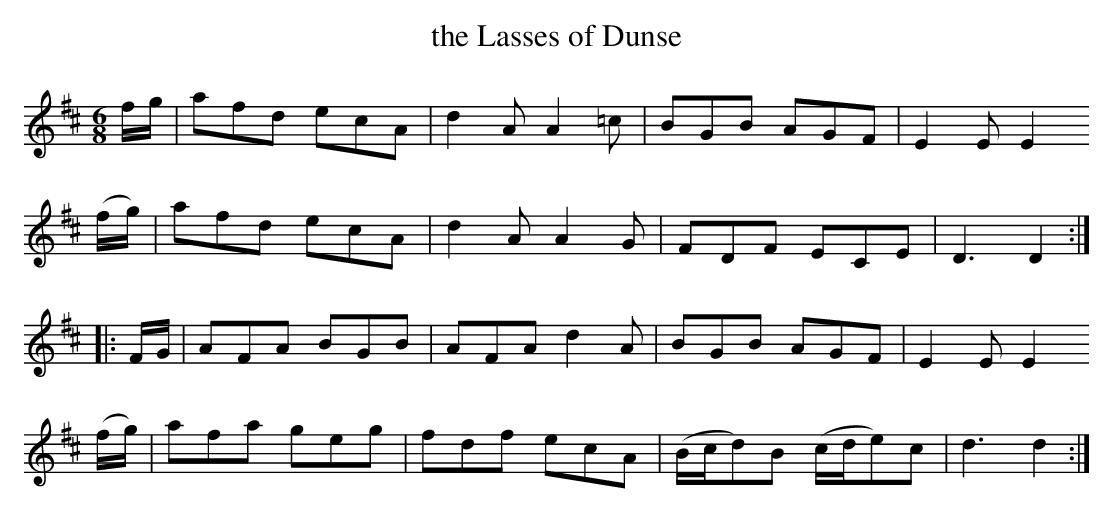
X:1
T:the Lasses of Dunse
M:6/8
L:1/8
K:D
f/g/ |afd ecA|d2A A2=c| BGB      AGF    |E2E E2
(f/g/)|afd ecA|d2A A2G | FDF      ECE    |D3  D2:|
|: F/G/ |AFA BGB|AFA d2A | BGB      AGF    |E2E E2
(f/g/)|afa geg|fdf ecA |(B/c/d)B (c/d/e)c|d3  d2:|
